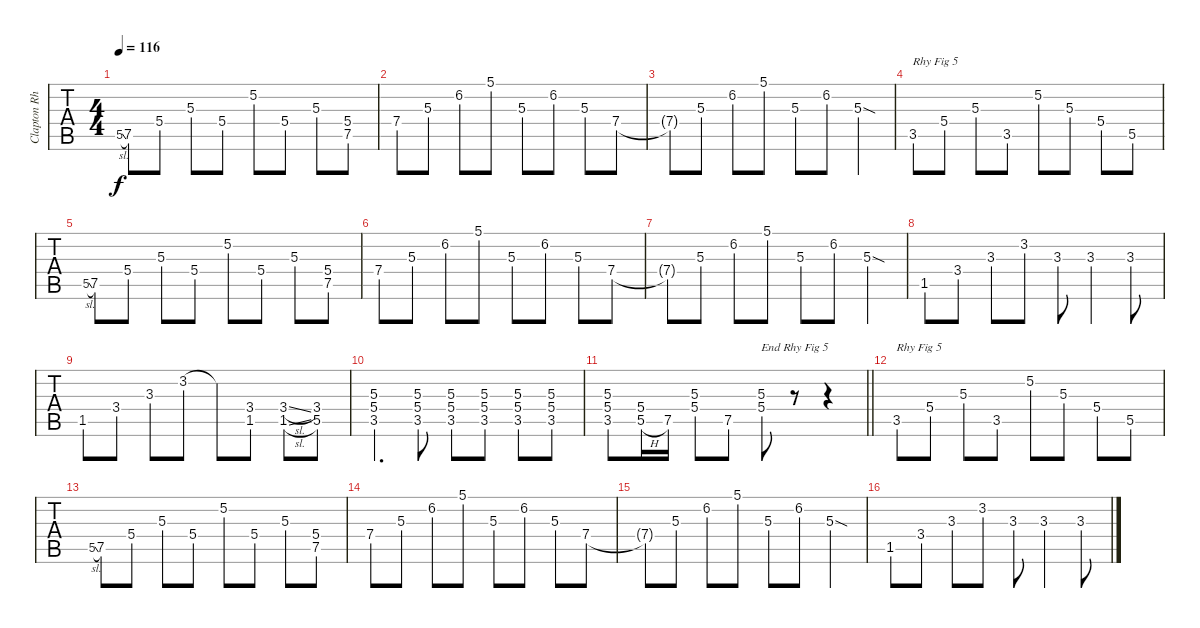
\track ("Clapton Rhythm (Trs. 5A/3-4B)" "Clapton Rh") {instrument overdrivenguitar}
\staff {tabs}
\tuning (E4 B3 G3 D3 A2 E2) {hide}
\ts (4 4)
\tempo 116
\clef g2
\ks c
5.5{sl}.8{gr onbeat dy f} 7.5.8 5.4.8 5.3.8 5.4.8 5.2.8 5.4.8 5.3.8 (5.4 7.5).8 |
7.4.8 5.3.8 6.2.8 5.1.8 5.3.8 6.2.8 5.3.8 7.4.8 |
7.4{t}.8 5.3.8 6.2.8 5.1.8 5.3.8 6.2.8 5.3{sod}.4 |
3.5.8{txt "Rhy Fig 5"} 5.4.8 5.3.8 3.5.8 5.2.8 5.3.8 5.4.8 5.5.8 |
5.5{sl}.8{gr onbeat} 7.5.8 5.4.8 5.3.8 5.4.8 5.2.8 5.4.8 5.3.8 (5.4 7.5).8 |
7.4.8 5.3.8 6.2.8 5.1.8 5.3.8 6.2.8 5.3.8 7.4.8 |
7.4{t}.8 5.3.8 6.2.8 5.1.8 5.3.8 6.2.8 5.3{sod}.4 |
1.5.8 3.4.8 3.3.8 3.2.8 3.3.8 3.3.4 3.3.8 |
1.5.8 3.4.8 3.3.8 3.2.8 3.2{t}.8 (3.4 1.5).8 (3.4{sl} 1.5{sl}).8 (3.4 5.5).8 |
(5.3 5.4 3.5).4{d} (5.3 5.4 3.5).8 (5.3 5.4 3.5).8 (5.3 5.4 3.5).8 (5.3 5.4 3.5).8 (5.3 5.4 3.5).8 |
\barLineRight lightlight
(5.3 5.4 3.5).8 (5.4 5.5{h}).16 7.5.16 (5.3 5.4).8 7.5.8 (5.3 5.4).8{txt "End Rhy Fig 5"} r.8 r.4 |
3.5.8{txt "Rhy Fig 5"} 5.4.8 5.3.8 3.5.8 5.2.8 5.3.8 5.4.8 5.5.8 |
5.5{sl}.8{gr onbeat} 7.5.8 5.4.8 5.3.8 5.4.8 5.2.8 5.4.8 5.3.8 (5.4 7.5).8 |
7.4.8 5.3.8 6.2.8 5.1.8 5.3.8 6.2.8 5.3.8 7.4.8 |
7.4{t}.8 5.3.8 6.2.8 5.1.8 5.3.8 6.2.8 5.3{sod}.4 |
1.5.8 3.4.8 3.3.8 3.2.8 3.3.8 3.3.4 3.3.8
